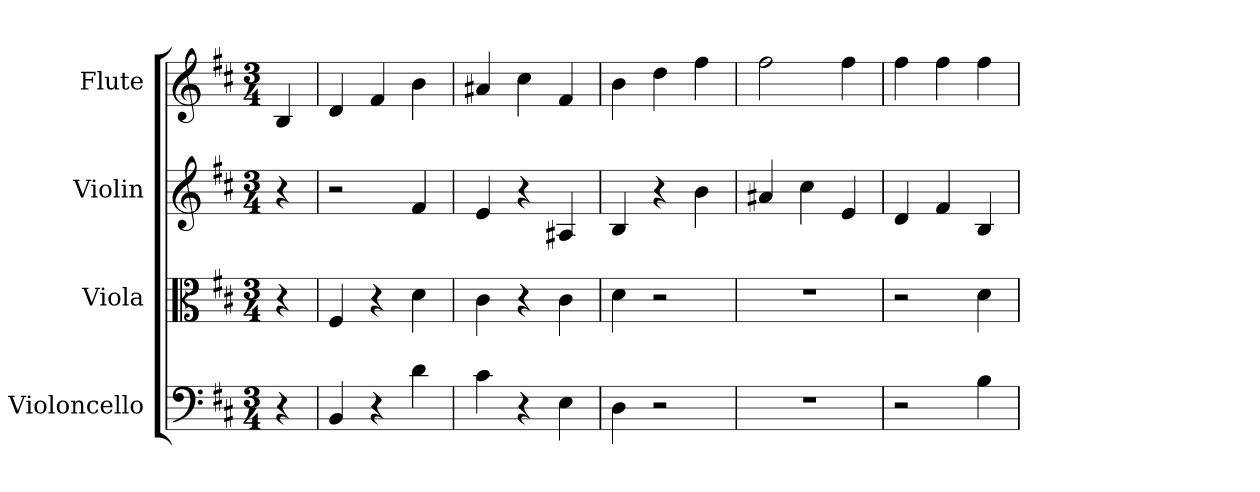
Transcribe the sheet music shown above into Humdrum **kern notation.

**kern	**kern	**kern	**kern
*part4	*part3	*part2	*part1
*staff4	*staff3	*staff2	*staff1
*I"Violoncello	*I"Viola	*I"Violin	*I"Flute
*I'Vc	*I'Vla	*I'Vln	*I'Fl
*clefF4	*clefC3	*	*
*k[f#c#]	*k[f#c#]	*k[f#c#]	*k[f#c#]
*b:	*b:	*b:	*b:
*M3/4	*M3/4	*M3/4	*M3/4
*MM130	*MM130	*MM130	*MM130
=	=	=	=
4r	4r	4r	4B
=1	=1	=1	=1
4BB	4F#	2r	4d
4r	4r	.	4f#
4d	4d	4f#	4b
=2	=2	=2	=2
4c#	4c#	4e	4a#X
4r	4r	4r	4cc#
4E	4c#	4A#X	4f#
=3	=3	=3	=3
4D	4d	4B	4b
2r	2r	4r	4dd
.	.	4b	4ff#
=4	=4	=4	=4
2.r	2.r	4a#X	2ff#
.	.	4cc#	.
.	.	4e	4ff#
=5	=5	=5	=5
2r	2r	4d	4ff#
.	.	4f#	4ff#
4B	4d	4B	4ff#
=	=	=	=
*-	*-	*-	*-
